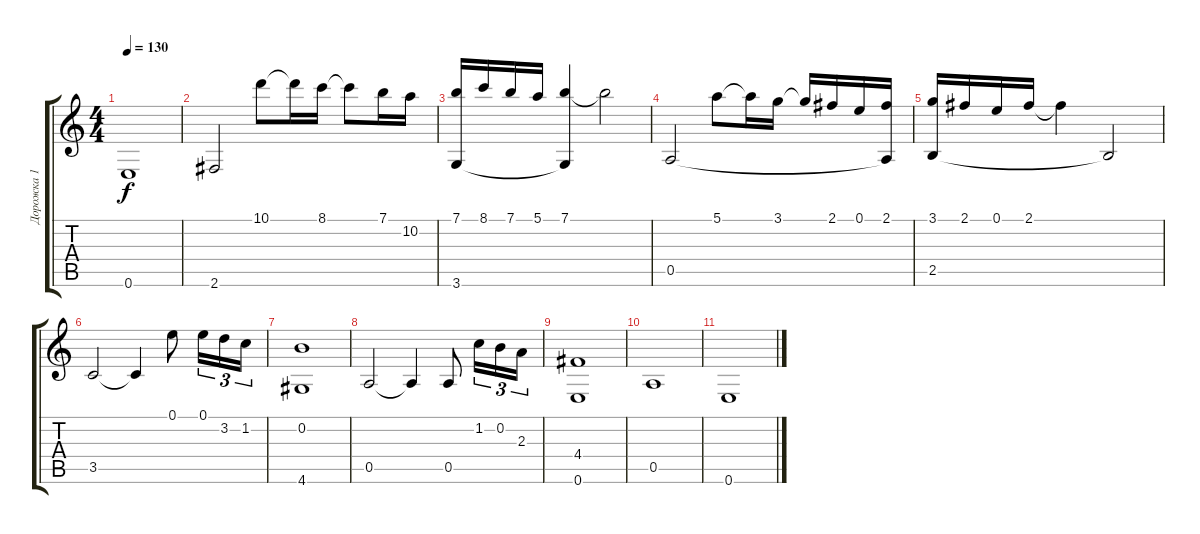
\track ("Дорожка 1" "Дорожка 1") {instrument acousticguitarsteel}
\staff {score tabs}
\tuning (E4 B3 G3 D3 A2 E2) {hide}
\ts (4 4)
\tempo 130
\clef g2
\ks c
0.6.1{dy f} |
2.6.2 10.1.8 10.1{t}.16 8.1.16 8.1{t}.8 7.1.16 10.2.16 |
(7.1 3.6).16 8.1.16 7.1.16 5.1.16 (7.1 3.6{t}).4 7.1{t}.2 |
0.5.2 5.1.8 5.1{t}.16 3.1.16 3.1{t}.16 2.1.16 0.1.16 (2.1 0.5{t}).16 |
(3.1 2.5).16 2.1.16 0.1.16 2.1.16 2.1{t}.4 2.5{t}.2 |
3.5.2 3.5{t}.4 0.1.8 0.1.16{tu (3 2)} 3.2.16{tu (3 2)} 1.2.16{tu (3 2)} |
(0.2 4.6).1 |
0.5.2 0.5{t}.4 0.5.8 1.2.16{tu (3 2)} 0.2.16{tu (3 2)} 2.3.16{tu (3 2)} |
(4.4 0.6).1 |
0.5.1 |
0.6.1
